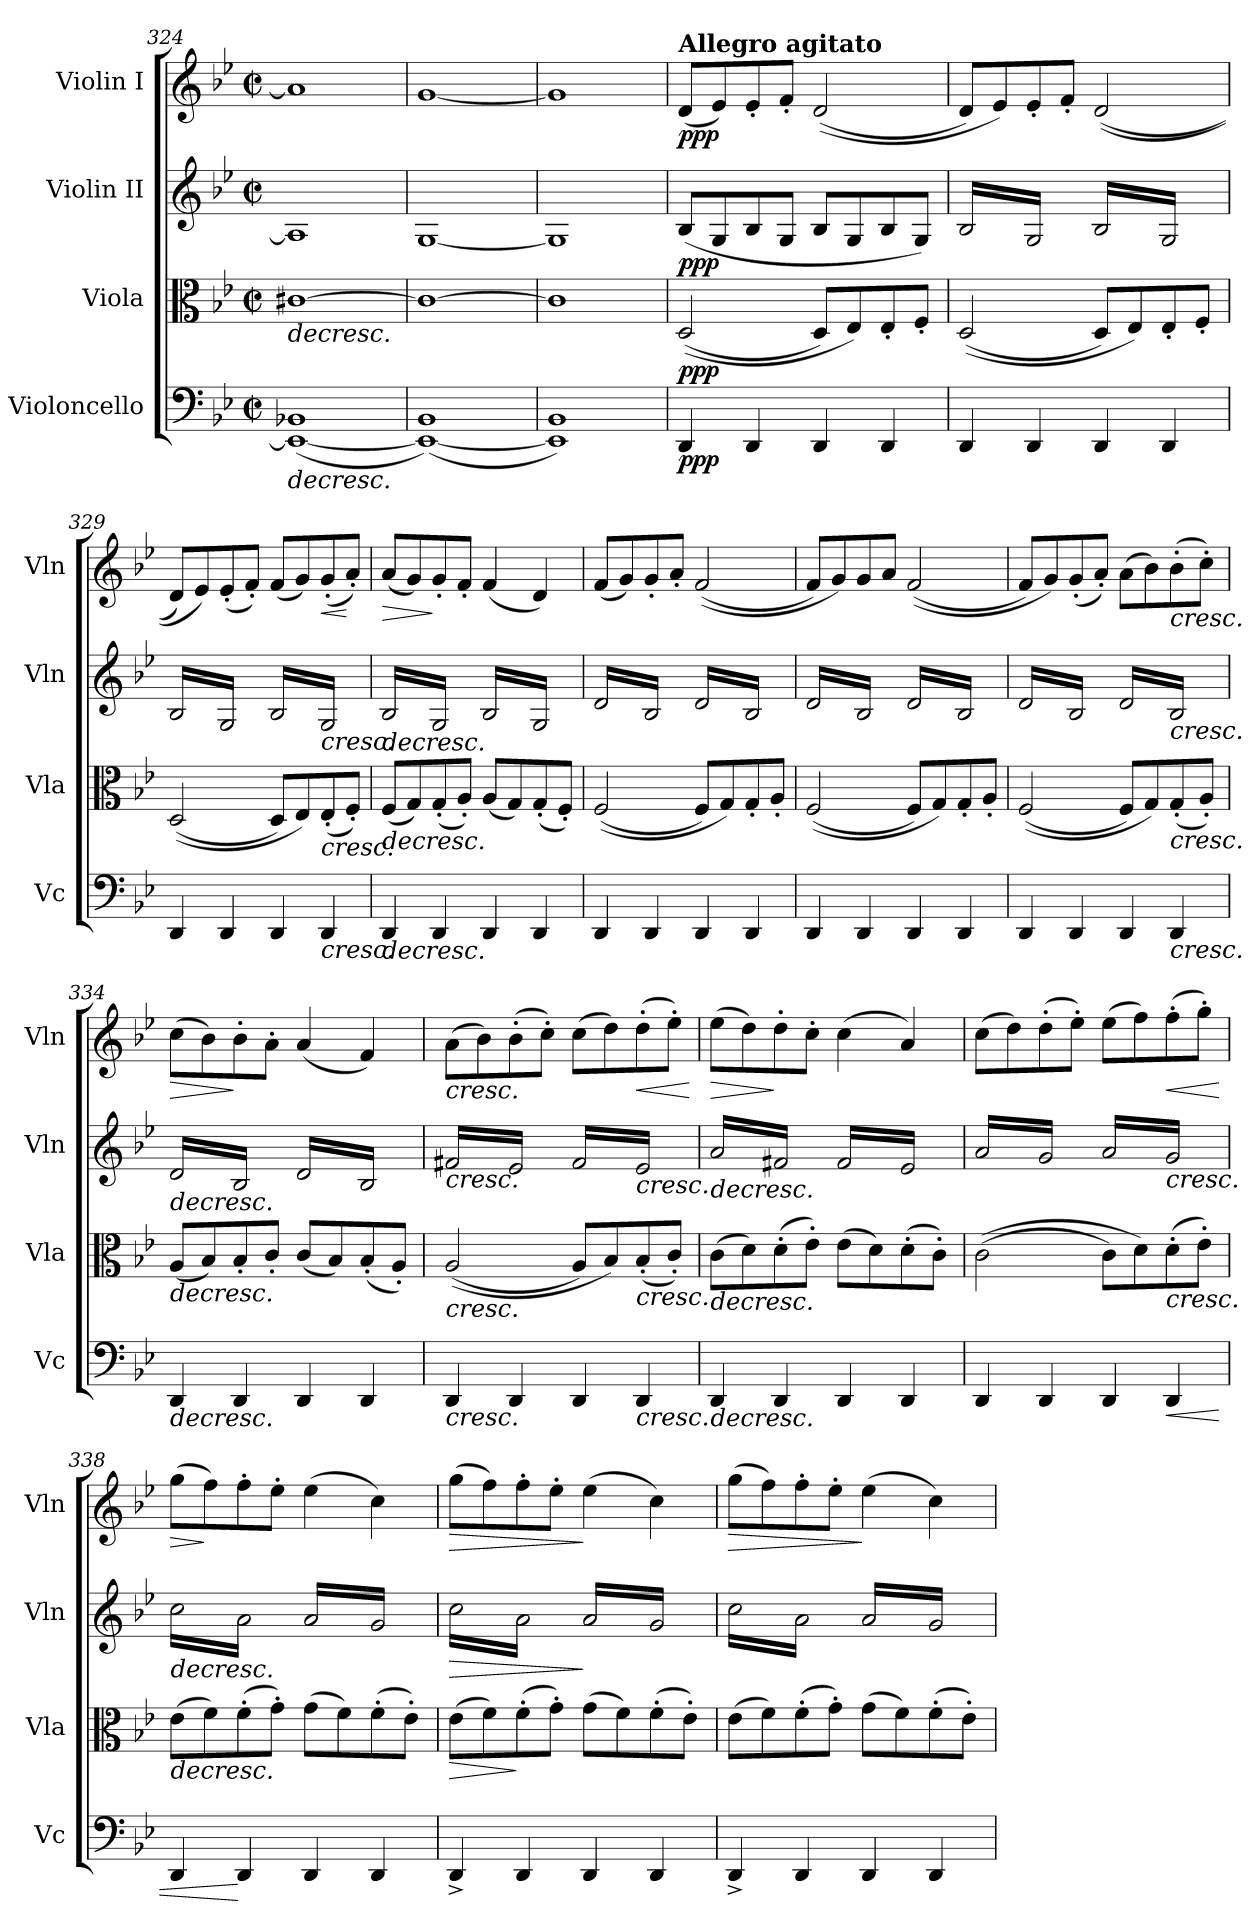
**kern	**dynam	**kern	**dynam	**kern	**dynam	**kern	**dynam
*part4	*part4	*part3	*part3	*part2	*part2	*part1	*part1
*staff4	*staff4	*staff3	*staff3	*staff2	*staff2	*staff1	*staff1
*I"Violoncello	*	*I"Viola	*	*I"Violin II	*	*I"Violin I	*
*I'Vc	*	*I'Vla	*	*I'Vln	*	*I'Vln	*
*clefF4	*	*clefC3	*	*clefG2	*	*clefG2	*
*k[b-e-]	*	*k[b-e-]	*	*k[b-e-]	*	*k[b-e-]	*
*M2/2	*	*M2/2	*	*M2/2	*	*M2/2	*
*met(c|)	*	*met(c|)	*	*met(c|)	*	*met(c|)	*
=324	=324	=324	=324	=324	=324	=324	=324
!	!LO:HP:b	!	!LO:HP:b	!	!	!	!
(>1EE_ 1BB-X	>	[1c#X	>	1A-]	.	1a-]	.
=325	=325	=325	=325	=325	=325	=325	=325
(>1EE_ 1BB-)	.	1c#_	.	[1G	.	[1g	.
=326	=326	=326	=326	=326	=326	=326	=326
1EE] 1BB-)	.	1c#]	.	1G]	.	1g]	.
!!LO:LB:g=z
=327	=327	=327	=327	=327	=327	=327	=327
!	!	!	!	!	!	!LO:TX:B:t=Allegro agitato	!
!	!LO:DY:b	!	!LO:DY:b	!	!LO:DY:b	!	!LO:DY:b
4DD/	ppp	(>(<2D/	ppp	(<8B-/L	ppp	(<8d/L	ppp
.	.	.	.	8G/	.	8e-/)	.
4DD/	.	.	.	8B-/	.	8e-'/	.
.	.	.	.	8G/J	.	8f'/J	.
4DD/	.	8D/L)	.	8B-/L	.	(>(<2d/	.
.	.	8E-/)	.	8G/	.	.	.
4DD/	.	8E-'/	.	8B-/	.	.	.
.	.	8F'/J	.	8G/J)	.	.	.
=328	=328	=328	=328	=328	=328	=328	=328
*	*	*	*	*tremolo	*	*	*
4DD/	.	(>(<2D/	.	(<16B-/LL	.	8d/L)	.
.	.	.	.	16G/	.	.	.
.	.	.	.	16B-/	.	8e-/)	.
.	.	.	.	16G/	.	.	.
4DD/	.	.	.	16B-/	.	8e-'/	.
.	.	.	.	16G/	.	.	.
.	.	.	.	16B-/	.	8f'/J	.
.	.	.	.	16G/JJ	.	.	.
4DD/	.	8D/L)	.	16B-/LL	.	(>(<2d/	.
.	.	.	.	16G/)	.	.	.
.	.	8E-/)	.	16B-/	.	.	.
.	.	.	.	16G/)	.	.	.
4DD/	.	8E-'/	.	16B-/	.	.	.
.	.	.	.	16G/)	.	.	.
.	.	8F'/J	.	16B-/	.	.	.
.	.	.	.	16G/)JJ	.	.	.
=329	=329	=329	=329	=329	=329	=329	=329
4DD/	.	(>(<2D/	.	(<16B-/LL	.	8d/L)	.
.	.	.	.	16G/	.	.	.
.	.	.	.	16B-/	.	8e-/)	.
.	.	.	.	16G/	.	.	.
4DD/	.	.	.	16B-/	.	(<8e-'/	.
.	.	.	.	16G/	.	.	.
.	.	.	.	16B-/	.	8f'/J)	.
.	.	.	.	16G/JJ	.	.	.
4DD/	.	8D/L)	.	16B-/LL	.	(<8f/L	.
.	.	.	.	16G/)	.	.	.
.	.	8E-/)	.	16B-/	.	8g/)	.
.	.	.	.	16G/)	.	.	.
!	!LO:HP:b	!	!LO:HP:b	!	!LO:HP:b	!	!LO:HP:b
4DD/	<	(<8E-'/	<	16B-/	<	(<8g'/	<
.	.	.	.	16G/)	.	.	.
.	.	8F'/J)	.	16B-/	.	8a'/J)	[
.	.	.	.	16G/)JJ	.	.	.
.	]	.	]	.	.	.	.
=330	=330	=330	=330	=330	=330	=330	=330
!	!LO:HP:b	!	!LO:HP:b	!	!LO:HP:b	!	!LO:HP:b
4DD/	>	(<8F/L	>	(<16B-/LL	>	(<8a/L	>
.	.	.	.	16G/	.	.	.
.	.	8G/)	.	16B-/	.	8g/)	.
.	.	.	.	16G/	.	.	.
4DD/	[	(<8G'/	.	16B-/	[	8g'/	]
.	.	.	.	16G/	.	.	.
.	.	8A'/J)	[	16B-/	.	8f'/J	.
.	.	.	.	16G/JJ	.	.	.
4DD/	.	(<8A/L	.	16B-/LL	.	(<4f/	.
.	.	.	.	16G/)	.	.	.
.	.	8G/)	.	16B-/	.	.	.
.	.	.	.	16G/)	.	.	.
4DD/	.	(<8G'/	.	16B-/	.	4d/)	.
.	.	.	.	16G/)	.	.	.
.	.	8F'/J)	.	16B-/	.	.	.
.	.	.	.	16G/)JJ	.	.	.
=331	=331	=331	=331	=331	=331	=331	=331
4DD/	.	(>(<2F/	.	(<16d/LL	.	(<8f/L	.
.	.	.	.	16B-/	.	.	.
.	.	.	.	16d/	.	8g/)	.
.	.	.	.	16B-/	.	.	.
4DD/	.	.	.	16d/	.	8g'/	.
.	.	.	.	16B-/	.	.	.
.	.	.	.	16d/	.	8a'/J	.
.	.	.	.	16B-/JJ	.	.	.
4DD/	.	8F/L)	.	16d/LL	.	(>(<2f/	.
.	.	.	.	16B-/)	.	.	.
.	.	8G/)	.	16d/	.	.	.
.	.	.	.	16B-/)	.	.	.
4DD/	.	8G'/	.	16d/	.	.	.
.	.	.	.	16B-/)	.	.	.
.	.	8A'/J	.	16d/	.	.	.
.	.	.	.	16B-/)JJ	.	.	.
!!LO:PB:g=z
=332	=332	=332	=332	=332	=332	=332	=332
4DD/	.	(>(<2F/	.	(<16d/LL	.	8f/L)	.
.	.	.	.	16B-/	.	.	.
.	.	.	.	16d/	.	8g/)	.
.	.	.	.	16B-/	.	.	.
4DD/	.	.	.	16d/	.	8g/	.
.	.	.	.	16B-/	.	.	.
.	.	.	.	16d/	.	8a/J	.
.	.	.	.	16B-/JJ	.	.	.
4DD/	.	8F/L)	.	16d/LL	.	(>(<2f/	.
.	.	.	.	16B-/)	.	.	.
.	.	8G/)	.	16d/	.	.	.
.	.	.	.	16B-/)	.	.	.
4DD/	.	8G'/	.	16d/	.	.	.
.	.	.	.	16B-/)	.	.	.
.	.	8A'/J	.	16d/	.	.	.
.	.	.	.	16B-/)JJ	.	.	.
=333	=333	=333	=333	=333	=333	=333	=333
4DD/	.	(>(<2F/	.	(<16d/LL	.	8f/L)	.
.	.	.	.	16B-/	.	.	.
.	.	.	.	16d/	.	8g/)	.
.	.	.	.	16B-/	.	.	.
4DD/	.	.	.	16d/	.	(<8g'/	.
.	.	.	.	16B-/	.	.	.
.	.	.	.	16d/	.	8a'/J)	.
.	.	.	.	16B-/JJ	.	.	.
4DD/	.	8F/L)	.	16d/LL	.	(>8a\L	.
.	.	.	.	16B-/)	.	.	.
.	.	8G/)	.	16d/	.	8b-\)	.
.	.	.	.	16B-/)	.	.	.
!	!LO:HP:b	!	!LO:HP:b	!	!LO:HP:b	!	!LO:HP:b
4DD/	<	(<8G'/	<	16d/	<	(>8b-'\	<
.	.	.	.	16B-/)	.	.	.
.	.	8A'/J)	.	16d/	.	8cc'\J)	.
.	.	.	.	16B-/)JJ	.	.	.
.	]	.	]	.	]	.	.
=334	=334	=334	=334	=334	=334	=334	=334
!	!LO:HP:b	!	!LO:HP:b	!	!LO:HP:b	!	!LO:HP:b
4DD/	>	(<8A/L	>	(<16d/LL	>	(>8cc\L	>
.	.	.	.	16B-/	.	.	.
.	.	8B-/)	.	16d/	.	8b-\)	[
.	.	.	.	16B-/	.	.	.
4DD/	[	8B-'/	[	16d/	[	8b-'\	]
.	.	.	.	16B-/	.	.	.
.	.	8c'/J	.	16d/	.	8a'\J	.
.	.	.	.	16B-/JJ	.	.	.
4DD/	.	(<8c/L	.	16d/LL	.	(<4a/	.
.	.	.	.	16B-/)	.	.	.
.	.	8B-/)	.	16d/	.	.	.
.	.	.	.	16B-/)	.	.	.
4DD/	.	(<8B-'/	.	16d/	.	4f/)	.
.	.	.	.	16B-/)	.	.	.
.	.	8A'/J)	.	16d/	.	.	.
.	.	.	.	16B-/)JJ	.	.	.
=335	=335	=335	=335	=335	=335	=335	=335
!	!	!	!	!	!	!LO:TX:b:i:t=cresc.	!
!	!	!	!	!LO:TX:b:i:t=cresc.	!	!	!
!	!	!LO:TX:b:i:t=cresc.	!	!	!	!	!
!LO:TX:b:i:t=cresc.	!	!	!	!	!	!	!
4DD/	.	(>(<2A/	.	(<16f#X/LL	.	(>8a\L	.
.	.	.	.	16e-/	.	.	.
.	.	.	.	16f#X/	.	8b-\)	.
.	.	.	.	16e-/	.	.	.
4DD/	.	.	.	16f#X/	.	(>8b-'\	.
.	.	.	.	16e-/	.	.	.
.	.	.	.	16f#X/	.	8cc'\J)	.
.	.	.	.	16e-/JJ	.	.	.
4DD/	.	8A/L)	.	16f#/LL	.	(>8cc\L	.
.	.	.	.	16e-/)	.	.	.
.	.	8B-/)	.	16f#/	.	8dd\)	.
.	.	.	.	16e-/)	.	.	.
!	!LO:HP:b	!	!LO:HP:b	!	!LO:HP:b	!	!LO:HP:b
4DD/	<	(<8B-'/	<	16f#/	<	(>8dd'\	<
.	.	.	.	16e-/)	.	.	.
.	.	8c'/J)	.	16f#/	.	8ee-'\J)	.
.	.	.	.	16e-/)JJ	.	.	.
.	]	.	]	.	]	.	[
=336	=336	=336	=336	=336	=336	=336	=336
!	!LO:HP:b	!	!LO:HP:b	!	!LO:HP:b	!	!LO:HP:b
4DD/	>	(>8c\L	>	(<16a/LL	>	(>8ee-\L	>
.	.	.	.	16f#X/)	.	.	.
.	.	8d\)	.	16a/	.	8dd\)	.
.	.	.	.	16f#X/)	.	.	.
4DD/	[	(>8d'\	[	16a/	[	8dd'\	]
.	.	.	.	16f#X/)	.	.	.
.	.	8e-'\J)	.	16a/	.	8cc'\J	.
.	.	.	.	16f#X/)JJ	.	.	.
4DD/	.	(>8e-\L	.	(<16f#/LL	.	(>4cc\	.
.	.	.	.	16e-/)	.	.	.
.	.	8d\)	.	16f#/	.	.	.
.	.	.	.	16e-/)	.	.	.
4DD/	.	(>8d'\	.	16f#/	.	4a/)	.
.	.	.	.	16e-/)	.	.	.
.	.	8c'\J)	.	16f#/	.	.	.
.	.	.	.	16e-/)JJ	.	.	.
!!LO:LB:g=z
=337	=337	=337	=337	=337	=337	=337	=337
4DD/	.	(<(>2c\	.	(<16a/LL	.	(>8cc\L	.
.	.	.	.	16g/	.	.	.
.	.	.	.	16a/	.	8dd\)	.
.	.	.	.	16g/	.	.	.
4DD/	.	.	.	16a/	.	(>8dd'\	.
.	.	.	.	16g/	.	.	.
.	.	.	.	16a/	.	8ee-'\J)	.
.	.	.	.	16g/JJ	.	.	.
4DD/	.	8c\L)	.	16a/LL	.	(>8ee-\L	.
.	.	.	.	16g/)	.	.	.
.	.	8d\)	.	16a/	.	8ff\)	.
.	.	.	.	16g/)	.	.	.
!	!LO:HP:b	!	!LO:HP:b	!	!LO:HP:b	!	!LO:HP:b
4DD/	<	(>8d'\	<	16a/	<	(>8ff'\	<
.	.	.	.	16g/)	.	.	.
.	.	8e-'\J)	.	16a/	.	8gg'\J)	.
.	.	.	.	16g/)JJ	.	.	.
.	]	.	]	.	]	.	[
=338	=338	=338	=338	=338	=338	=338	=338
!	!	!	!LO:HP:b	!	!LO:HP:b	!	!LO:HP:b
4DD/	.	(>8e-\L	>	(>16cc\LL	>	(>8gg\L	>
.	.	.	.	16a/)	.	.	.
.	.	8f\)	.	16cc\	.	8ff\)	]
.	.	.	.	16a/)	.	.	.
4DD/	[	(>8f'\	[	16cc\	.	8ff'\	.
.	.	.	.	16a/)	.	.	.
.	.	8g'\J)	.	16cc\	.	8ee-'\J	.
.	.	.	.	16a/)JJ	.	.	.
4DD/	.	(>8g\L	.	(<16a/LL	[	(>4ee-\	.
.	.	.	.	16g/)	.	.	.
.	.	8f\)	.	16a/	.	.	.
.	.	.	.	16g/)	.	.	.
4DD/	.	(>8f'\	.	16a/	.	4cc\)	.
.	.	.	.	16g/)	.	.	.
.	.	8e-'\J)	.	16a/	.	.	.
.	.	.	.	16g/)JJ	.	.	.
=339	=339	=339	=339	=339	=339	=339	=339
!	!	!	!LO:HP:b	!	!LO:HP:b	!	!LO:HP:b
4DD^/	.	(>8e-\L	>	(>16cc\LL	>	(>8gg\L	>
.	.	.	.	16a/)	.	.	.
.	.	8f\)	.	16cc\	.	8ff\)	.
.	.	.	.	16a/)	.	.	.
4DD/	.	(>8f'\	]	16cc\	.	8ff'\	.
.	.	.	.	16a/)	.	.	.
.	.	8g'\J)	.	16cc\	.	8ee-'\J	.
.	.	.	.	16a/)JJ	.	.	.
4DD/	.	(>8g\L	.	(<16a/LL	]	(>4ee-\	]
.	.	.	.	16g/)	.	.	.
.	.	8f\)	.	16a/	.	.	.
.	.	.	.	16g/)	.	.	.
4DD/	.	(>8f'\	.	16a/	.	4cc\)	.
.	.	.	.	16g/)	.	.	.
.	.	8e-'\J)	.	16a/	.	.	.
.	.	.	.	16g/)JJ	.	.	.
=340	=340	=340	=340	=340	=340	=340	=340
!	!	!	!	!	!	!	!LO:HP:b
4DD^/	.	(>8e-\L	.	(>16cc\LL	.	(>8gg\L	>
.	.	.	.	16a/)	.	.	.
.	.	8f\)	.	16cc\	.	8ff\)	.
.	.	.	.	16a/)	.	.	.
4DD/	.	(>8f'\	]	16cc\	.	8ff'\	.
.	.	.	.	16a/)	.	.	.
.	.	8g'\J)	.	16cc\	.	8ee-'\J	.
.	.	.	.	16a/)JJ	.	.	.
4DD/	.	(>8g\L	.	(<16a/LL	]	(>4ee-\	]
.	.	.	.	16g/)	.	.	.
.	.	8f\)	.	16a/	.	.	.
.	.	.	.	16g/)	.	.	.
4DD/	.	(>8f'\	.	16a/	.	4cc\)	.
.	.	.	.	16g/)	.	.	.
.	.	8e-'\J)	.	16a/	.	.	.
.	.	.	.	16g/)JJ	.	.	.
*	*	*	*	*Xtremolo	*	*	*
.	.	.	.	.	.	.	.
.	.	.	.	.	.	.	.
.	.	.	.	.	.	.	.
.	.	.	.	.	.	.	.
=	=	=	=	=	=	=	=
*-	*-	*-	*-	*-	*-	*-	*-
